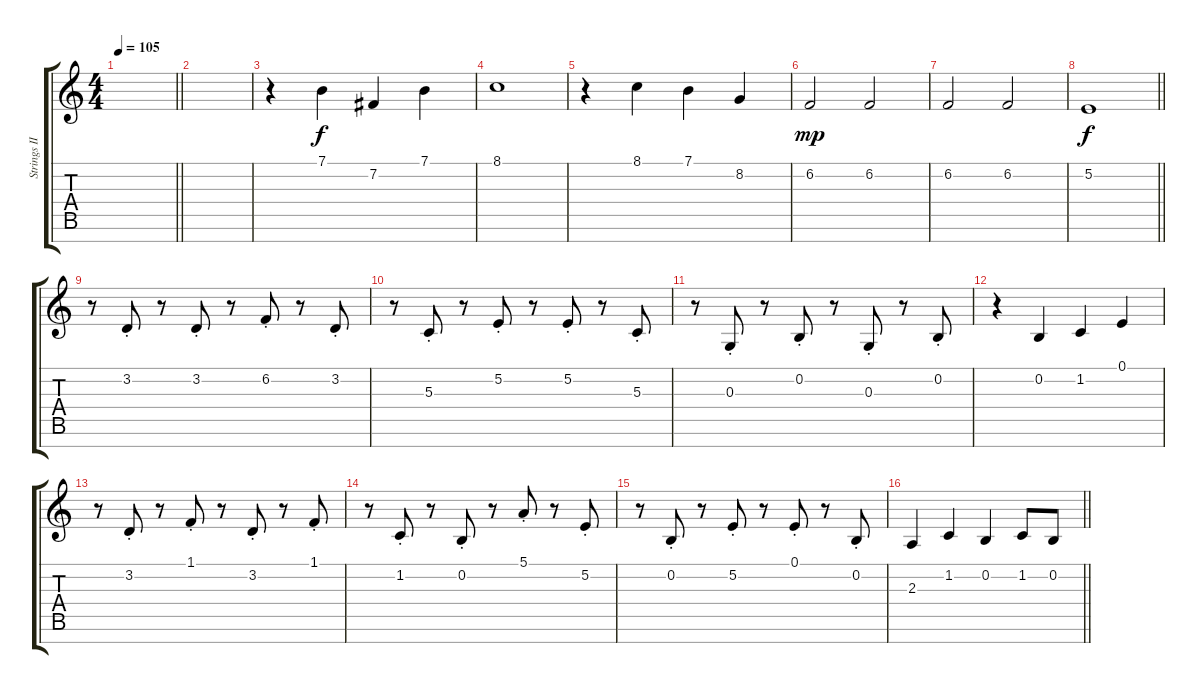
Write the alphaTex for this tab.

\track ("Strings III" "Strings II") {instrument stringensemble1}
\staff {score tabs}
\tuning (E4 B3 G3 D3 A2 E2 B1) {hide}
\ts (4 4)
\tempo 105
\clef g2
\barLineRight lightlight
\ks c
|
\section ("" "")
|
r.4 7.1.4 7.2.4 7.1.4 |
8.1.1{volume 8} |
r.4{volume 13} 8.1.4 7.1.4 8.2.4 |
6.2.2{dy mp} 6.2.2 |
6.2.2 6.2.2 |
\barLineRight lightlight
5.2.1{dy f} |
\section ("" "")
r.8 3.2{st}.8 r.8 3.2{st}.8 r.8 6.2{st}.8 r.8 3.2{st}.8 |
r.8 5.3{st}.8 r.8 5.2{st}.8 r.8 5.2{st}.8 r.8 5.3{st}.8 |
r.8 0.3{st}.8 r.8 0.2{st}.8 r.8 0.3{st}.8 r.8 0.2{st}.8 |
r.4 0.2.4 1.2.4 0.1.4 |
r.8 3.2{st}.8 r.8 1.1{st}.8 r.8 3.2{st}.8 r.8 1.1{st}.8 |
r.8 1.2{st}.8 r.8 0.2{st}.8 r.8 5.1{st}.8 r.8 5.2{st}.8 |
r.8 0.2{st}.8 r.8 5.2{st}.8 r.8 0.1{st}.8 r.8 0.2{st}.8 |
\barLineRight lightlight
2.3.4 1.2.4 0.2.4 1.2.8 0.2.8
